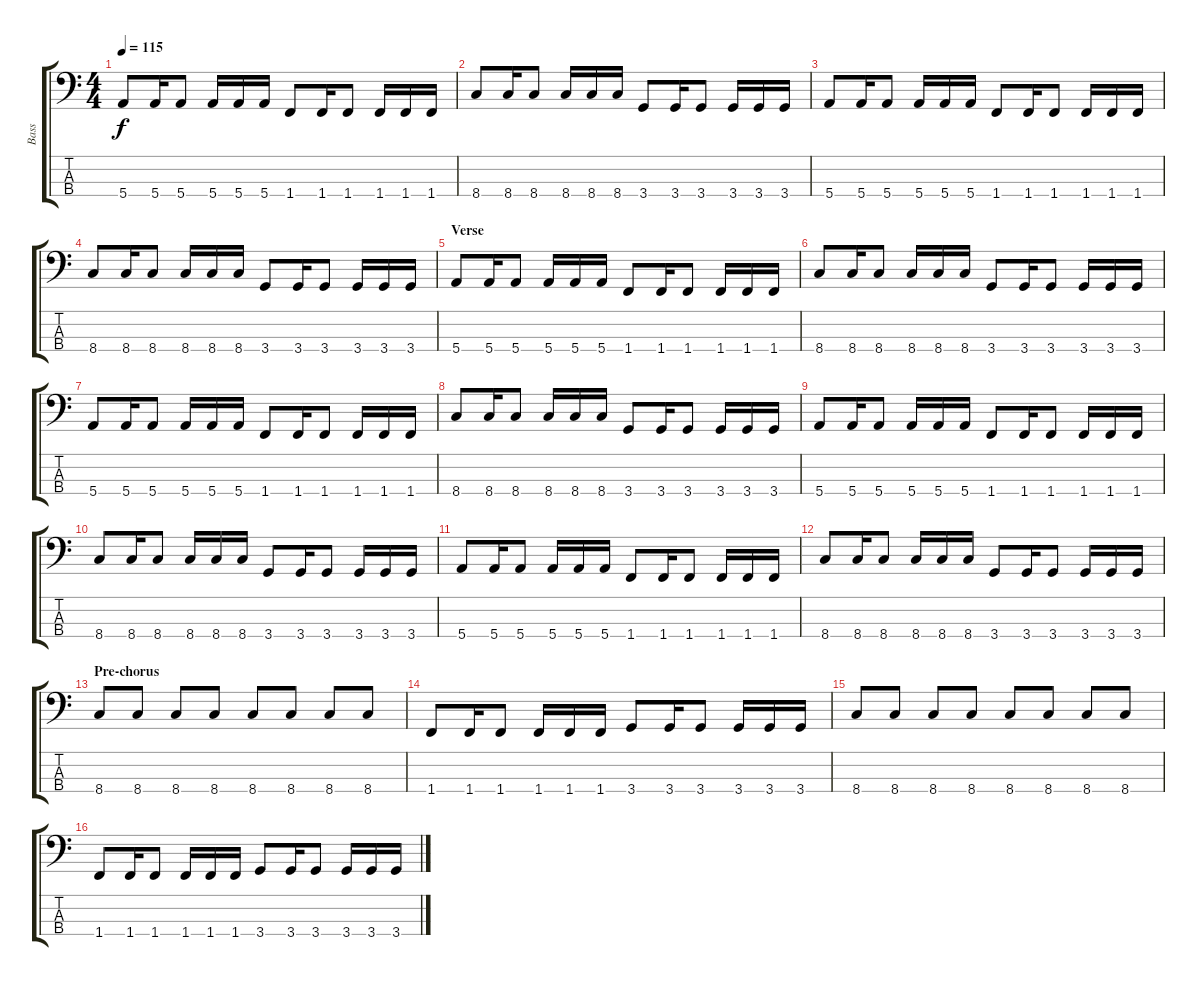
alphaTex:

\track ("Bass" "Bass") {instrument electricbasspick}
\staff {score tabs}
\tuning (G2 D2 A1 E1) {hide}
\ts (4 4)
\section ("" "")
\tempo 115
\clef f4
\ks c
5.4.8{dy f} 5.4.16 5.4.8 5.4.16 5.4.16 5.4.16 1.4.8 1.4.16 1.4.8 1.4.16 1.4.16 1.4.16 |
8.4.8 8.4.16 8.4.8 8.4.16 8.4.16 8.4.16 3.4.8 3.4.16 3.4.8 3.4.16 3.4.16 3.4.16 |
5.4.8 5.4.16 5.4.8 5.4.16 5.4.16 5.4.16 1.4.8 1.4.16 1.4.8 1.4.16 1.4.16 1.4.16 |
8.4.8 8.4.16 8.4.8 8.4.16 8.4.16 8.4.16 3.4.8 3.4.16 3.4.8 3.4.16 3.4.16 3.4.16 |
\section ("" "Verse")
5.4.8 5.4.16 5.4.8 5.4.16 5.4.16 5.4.16 1.4.8 1.4.16 1.4.8 1.4.16 1.4.16 1.4.16 |
8.4.8 8.4.16 8.4.8 8.4.16 8.4.16 8.4.16 3.4.8 3.4.16 3.4.8 3.4.16 3.4.16 3.4.16 |
5.4.8 5.4.16 5.4.8 5.4.16 5.4.16 5.4.16 1.4.8 1.4.16 1.4.8 1.4.16 1.4.16 1.4.16 |
8.4.8 8.4.16 8.4.8 8.4.16 8.4.16 8.4.16 3.4.8 3.4.16 3.4.8 3.4.16 3.4.16 3.4.16 |
5.4.8 5.4.16 5.4.8 5.4.16 5.4.16 5.4.16 1.4.8 1.4.16 1.4.8 1.4.16 1.4.16 1.4.16 |
8.4.8 8.4.16 8.4.8 8.4.16 8.4.16 8.4.16 3.4.8 3.4.16 3.4.8 3.4.16 3.4.16 3.4.16 |
5.4.8 5.4.16 5.4.8 5.4.16 5.4.16 5.4.16 1.4.8 1.4.16 1.4.8 1.4.16 1.4.16 1.4.16 |
8.4.8 8.4.16 8.4.8 8.4.16 8.4.16 8.4.16 3.4.8 3.4.16 3.4.8 3.4.16 3.4.16 3.4.16 |
\section ("" "Pre-chorus")
8.4.8 8.4.8 8.4.8 8.4.8 8.4.8 8.4.8 8.4.8 8.4.8 |
1.4.8 1.4.16 1.4.8 1.4.16 1.4.16 1.4.16 3.4.8 3.4.16 3.4.8 3.4.16 3.4.16 3.4.16 |
\section ("" "")
8.4.8 8.4.8 8.4.8 8.4.8 8.4.8 8.4.8 8.4.8 8.4.8 |
1.4.8 1.4.16 1.4.8 1.4.16 1.4.16 1.4.16 3.4.8 3.4.16 3.4.8 3.4.16 3.4.16 3.4.16
